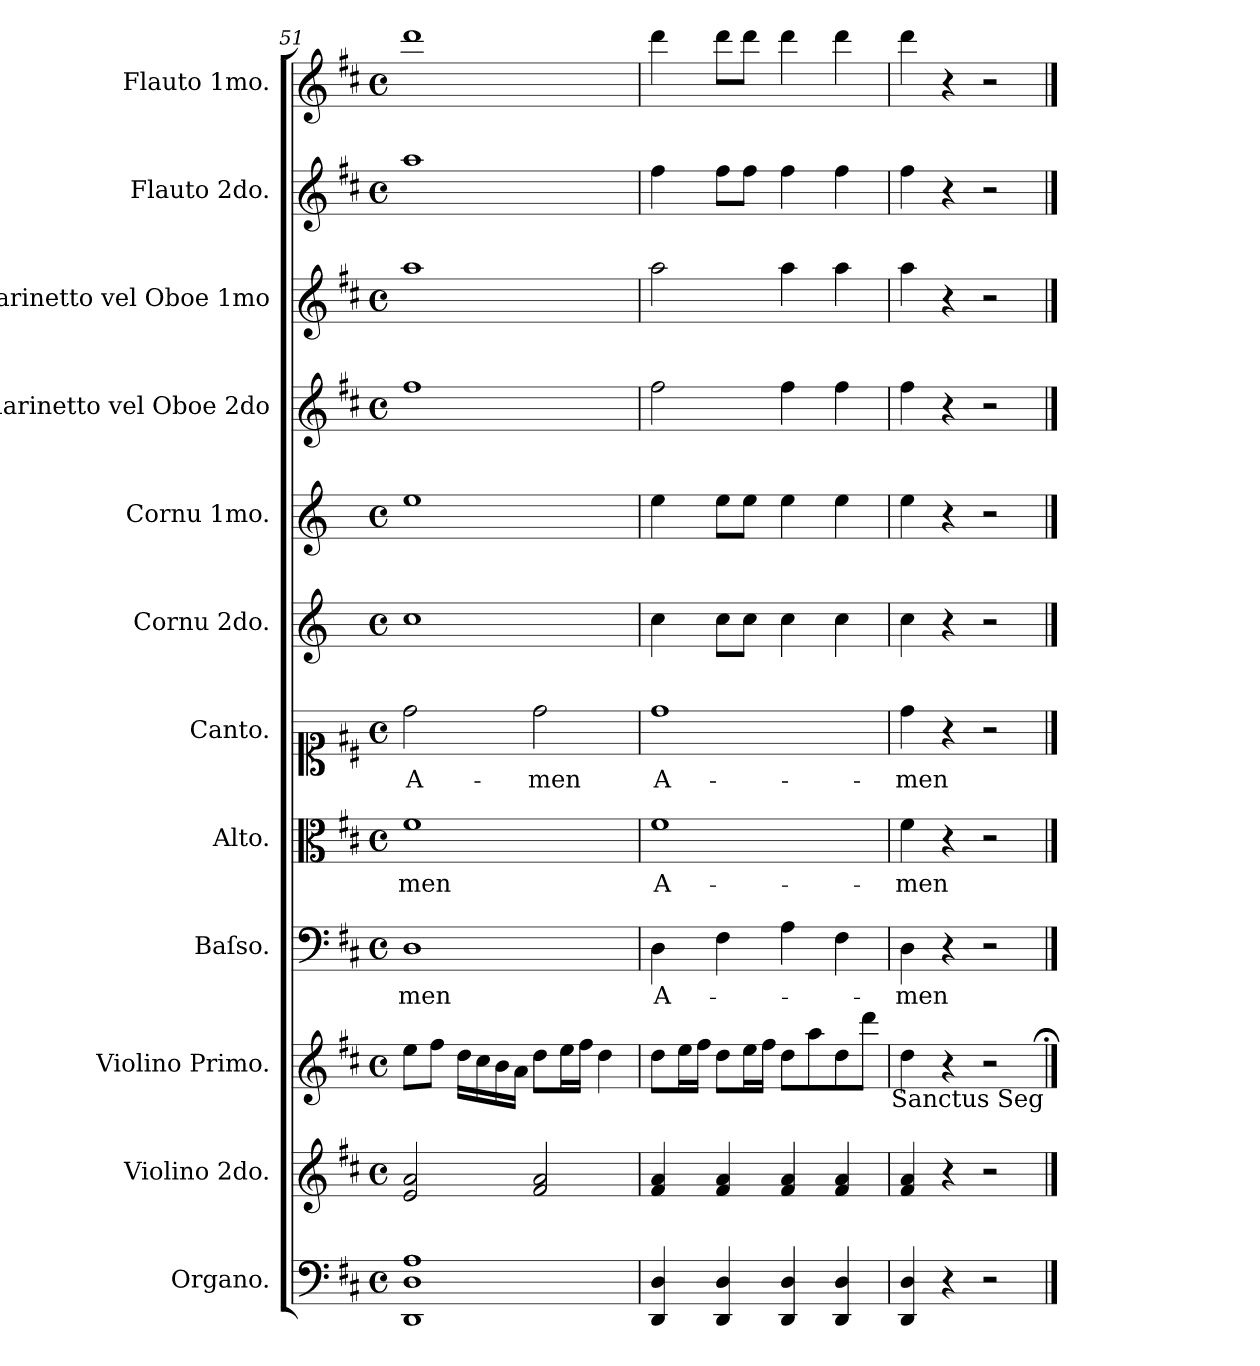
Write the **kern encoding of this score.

**kern	**kern	**kern	**kern	**text	**kern	**text	**kern	**text	**kern	**kern	**kern	**kern	**kern	**kern
*part12	*part11	*part10	*part9	*part9	*part8	*part8	*part7	*part7	*part6	*part5	*part4	*part3	*part2	*part1
*staff12	*staff11	*staff10	*staff9	*staff9	*staff8	*staff8	*staff7	*staff7	*staff6	*staff5	*staff4	*staff3	*staff2	*staff1
*I"Organo.	*I"Violino 2do.	*I"Violino Primo.	*I"Baſso.	*	*I"Alto.	*	*I"Canto.	*	*I"Cornu 2do.	*I"Cornu 1mo.	*I"Clarinetto vel Oboe 2do	*I"Clarinetto vel Oboe 1mo	*I"Flauto 2do.	*I"Flauto 1mo.
*I'org	*I'vl 2	*I'vl 1	*I'B	*	*I'A	*	*	*	*	*	*I'cl 2	*I'cl 1	*I'fl 2	*I'fl 1
*clefF4	*clefG2	*clefG2	*clefF4	*	*clefC3	*	*clefC1	*	*clefG2	*clefG2	*clefG2	*clefG2	*clefG2	*clefG2
*	*	*	*	*	*	*	*	*	*ITrd-1c-2	*ITrd-1c-2	*	*	*	*
*k[f#c#]	*k[f#c#]	*k[f#c#]	*k[f#c#]	*	*k[f#c#]	*	*k[f#c#]	*	*k[f#c#]	*k[f#c#]	*k[f#c#]	*k[f#c#]	*k[f#c#]	*k[f#c#]
*D:	*D:	*D:	*D:	*	*D:	*	*D:	*	*D:	*D:	*D:	*D:	*D:	*D:
*M4/4	*M4/4	*M4/4	*M4/4	*	*M4/4	*	*M4/4	*	*M4/4	*M4/4	*M4/4	*M4/4	*M4/4	*M4/4
*met(c)	*met(c)	*met(c)	*met(c)	*	*met(c)	*	*met(c)	*	*met(c)	*met(c)	*met(c)	*met(c)	*met(c)	*met(c)
=51	=51	=51	=51	=51	=51	=51	=51	=51	=51	=51	=51	=51	=51	=51
!	!	!	!	!	!	!	!	!LO:LY:i	!	!	!	!	!	!
1DD 1D 1A	2e/ 2a/	8ee\L	1D	-men	1f#	-men	2dd\	A-	1dd	1ff#	1ff#	1aa	1aa	1ddd
.	.	8ff#\J	.	.	.	.	.	.	.	.	.	.	.	.
.	.	16dd\LL	.	.	.	.	.	.	.	.	.	.	.	.
.	.	16cc#\	.	.	.	.	.	.	.	.	.	.	.	.
.	.	16b\	.	.	.	.	.	.	.	.	.	.	.	.
.	.	16a\JJ	.	.	.	.	.	.	.	.	.	.	.	.
!	!	!	!	!	!	!	!	!LO:LY:i	!	!	!	!	!	!
.	2f#/ 2a/	8dd\L	.	.	.	.	2dd\	-men	.	.	.	.	.	.
.	.	16ee\L	.	.	.	.	.	.	.	.	.	.	.	.
.	.	16ff#\JJ	.	.	.	.	.	.	.	.	.	.	.	.
.	.	4dd\	.	.	.	.	.	.	.	.	.	.	.	.
=52	=52	=52	=52	=52	=52	=52	=52	=52	=52	=52	=52	=52	=52	=52
4DD/ 4D/	4f#/ 4a/	8dd\L	4D\	A-	1f#	A-	1dd	A-	4dd\	4ff#\	2ff#\	2aa\	4ff#\	4ddd\
.	.	16ee\L	.	.	.	.	.	.	.	.	.	.	.	.
.	.	16ff#\JJ	.	.	.	.	.	.	.	.	.	.	.	.
4DD/ 4D/	4f#/ 4a/	8dd\L	4F#\	.	.	.	.	.	8dd\L	8ff#\L	.	.	8ff#\L	8ddd\L
.	.	16ee\L	.	.	.	.	.	.	8dd\J	8ff#\J	.	.	8ff#\J	8ddd\J
.	.	16ff#\JJ	.	.	.	.	.	.	.	.	.	.	.	.
4DD/ 4D/	4f#/ 4a/	8dd\L	4A\	.	.	.	.	.	4dd\	4ff#\	4ff#\	4aa\	4ff#\	4ddd\
.	.	8aa\	.	.	.	.	.	.	.	.	.	.	.	.
4DD/ 4D/	4f#/ 4a/	8dd\	4F#\	.	.	.	.	.	4dd\	4ff#\	4ff#\	4aa\	4ff#\	4ddd\
.	.	8ddd\J	.	.	.	.	.	.	.	.	.	.	.	.
=53	=53	=53	=53	=53	=53	=53	=53	=53	=53	=53	=53	=53	=53	=53
4DD/ 4D/	4f#/ 4a/	4dd\	4D\	-men	4f#\	-men	4dd\	-men	4dd\	4ff#\	4ff#\	4aa\	4ff#\	4ddd\
4r	4r	4r	4r	.	4r	.	4r	.	4r	4r	4r	4r	4r	4r
2r	2r	2r	2r	.	2r	.	2r	.	2r	2r	2r	2r	2r	2r
!	!	!LO:TX:b:t=Sanctus Seg	!	!	!	!	!	!	!	!	!	!	!	!
==	==	==;	==	==	==	==	==	==	==	==	==	==	==	==
*-	*-	*-	*-	*-	*-	*-	*-	*-	*-	*-	*-	*-	*-	*-
